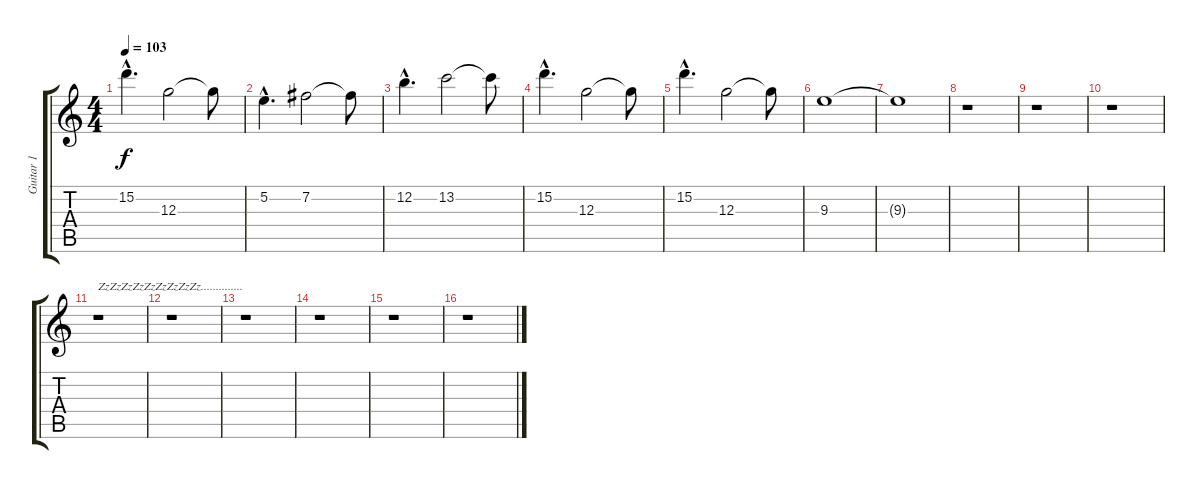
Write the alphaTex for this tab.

\track ("Guitar 1" "Guitar 1") {instrument distortionguitar}
\staff {score tabs}
\tuning (E4 B3 G3 D3 A2 D2) {hide}
\ts (4 4)
\tempo 103
\clef g2
\ks c
15.2{hac}.4{d dy f} 12.3.2 12.3{t}.8 |
5.2{hac}.4{d} 7.2.2 7.2{t}.8 |
12.2{hac}.4{d} 13.2.2 13.2{t}.8 |
15.2{hac}.4{d} 12.3.2 12.3{t}.8 |
15.2{hac}.4{d} 12.3.2 12.3{t}.8 |
9.3.1{volume 0} |
9.3{t}.1 |
r.1 |
r.1 |
r.1 |
r.1{txt "ZzZzZzZzZzZzZzZzZz.............."} |
r.1 |
r.1 |
r.1 |
r.1 |
r.1
